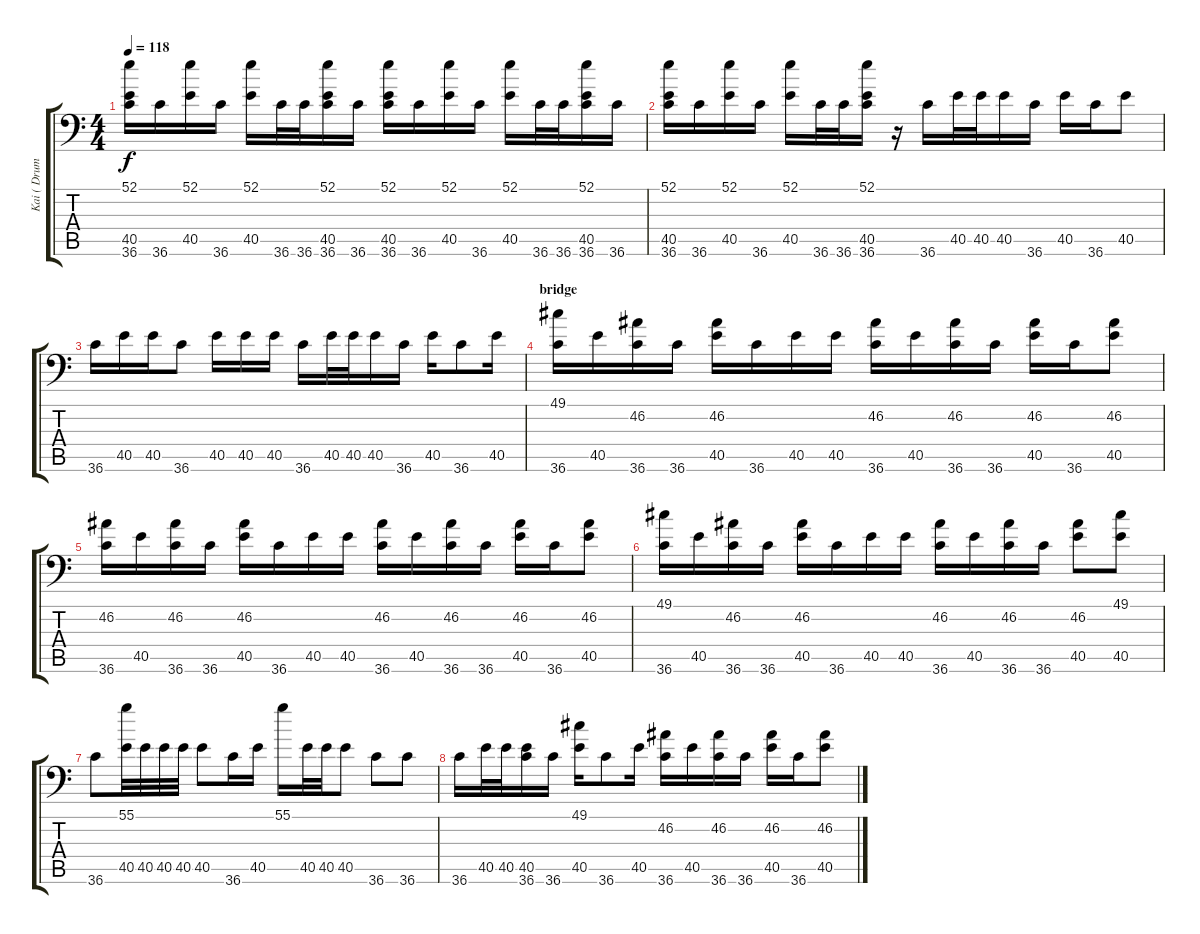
\track ("Kai ( Drums )" "Kai ( Drum") {instrument acousticgrandpiano}
\staff {score tabs}
\tuning (C-1 C-1 C-1 C-1 C-1 C-1) {hide}
\ts (4 4)
\section ("" "")
\tempo 118
\clef f4
\ks c
(52.1 40.5 36.6).16{dy f} 36.6.16 (52.1 40.5).16 36.6.16 (52.1 40.5).16 36.6.32 36.6.32 (52.1 40.5 36.6).16 36.6.16 (52.1 40.5 36.6).16 36.6.16 (52.1 40.5).16 36.6.16 (52.1 40.5).16 36.6.32 36.6.32 (52.1 40.5 36.6).16 36.6.16 |
(52.1 40.5 36.6).16 36.6.16 (52.1 40.5).16 36.6.16 (52.1 40.5).16 36.6.32 36.6.32 (52.1 40.5 36.6).16 r.16 36.6.16 40.5.32 40.5.32 40.5.16 36.6.16 40.5.16 36.6.16 40.5.8 |
36.6.16 40.5.16 40.5.16 36.6.8 40.5.16 40.5.16 40.5.16 36.6.16 40.5.32 40.5.32 40.5.16 36.6.16 40.5.16 36.6.8 40.5.16 |
\section ("" "bridge")
(49.1 36.6).16 40.5.16 (46.2 36.6).16 36.6.16 (46.2 40.5).16 36.6.16 40.5.16 40.5.16 (46.2 36.6).16 40.5.16 (46.2 36.6).16 36.6.16 (46.2 40.5).16 36.6.16 (46.2 40.5).8 |
(46.2 36.6).16 40.5.16 (46.2 36.6).16 36.6.16 (46.2 40.5).16 36.6.16 40.5.16 40.5.16 (46.2 36.6).16 40.5.16 (46.2 36.6).16 36.6.16 (46.2 40.5).16 36.6.16 (46.2 40.5).8 |
(49.1 36.6).16 40.5.16 (46.2 36.6).16 36.6.16 (46.2 40.5).16 36.6.16 40.5.16 40.5.16 (46.2 36.6).16 40.5.16 (46.2 36.6).16 36.6.16 (46.2 40.5).8 (49.1 40.5).8 |
36.6.8 (55.1 40.5).32 40.5.32 40.5.32 40.5.32 40.5.8 36.6.16 40.5.16 55.1.16 40.5.32 40.5.32 40.5.8 36.6.8 36.6.8 |
36.6.16 40.5.32 40.5.32 (40.5 36.6).16 36.6.16 (49.1 40.5).16 36.6.8 40.5.16 (46.2 36.6).16 40.5.16 (46.2 36.6).16 36.6.16 (46.2 40.5).16 36.6.16 (46.2 40.5).8
